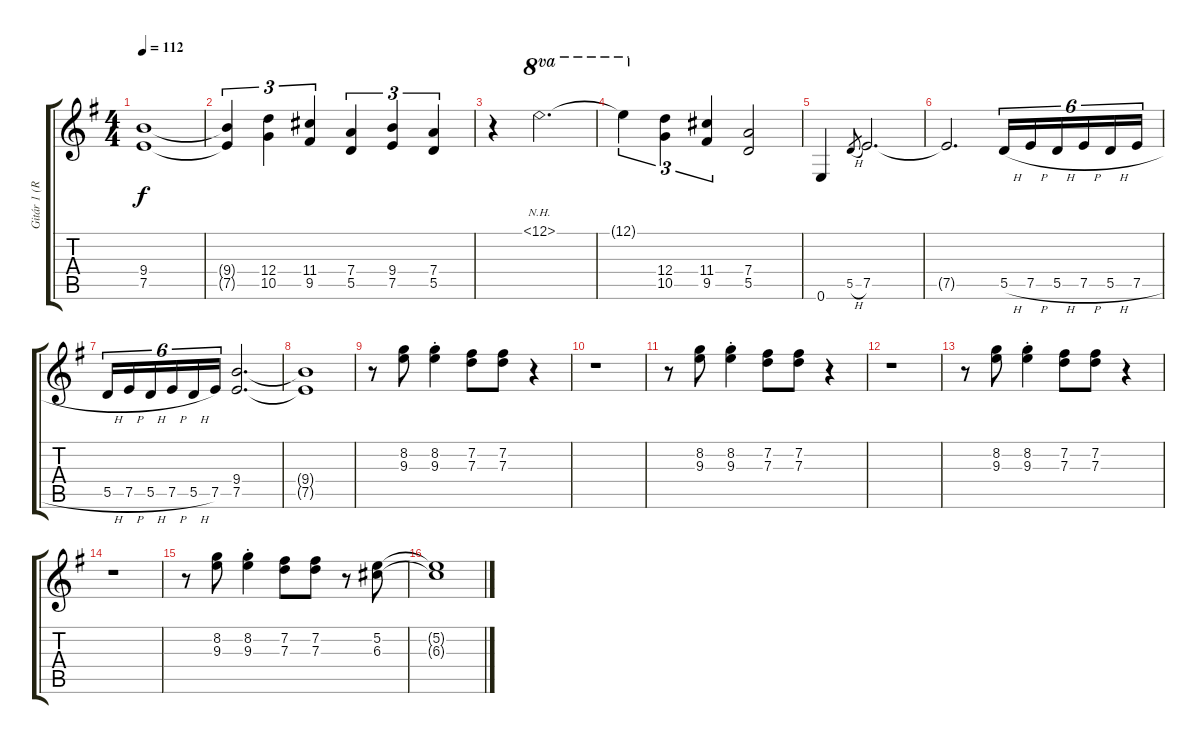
\track ("Gitár 1 (Ritchie Blackmore)" "Gitár 1 (R") {instrument distortionguitar}
\staff {score tabs}
\tuning (E4 B3 G3 D3 A2 E2) {hide}
\ts (4 4)
\tempo 112
\clef g2
\ks g
(9.4 7.5).1{dy f} |
(9.4{t} 7.5{t}).4{tu (3 2)} (12.4 10.5).4{tu (3 2)} (11.4 9.5).4{tu (3 2)} (7.4 5.5).4{tu (3 2)} (9.4 7.5).4{tu (3 2)} (7.4 5.5).4{tu (3 2)} |
r.4 12.1{nh}.2{d ot 8va} |
12.1{t}.4{tu (3 2) ot 8va} (12.4 10.5).4{tu (3 2)} (11.4 9.5).4{tu (3 2)} (7.4 5.5).2 |
0.6.4 5.5{h}.8{gr} 7.5.2{d} |
7.5{t}.2{d} 5.5{h}.16{tu (6 4)} 7.5{h}.16{tu (6 4)} 5.5{h}.16{tu (6 4)} 7.5{h}.16{tu (6 4)} 5.5{h}.16{tu (6 4)} 7.5{h}.16{tu (6 4)} |
5.5{h}.16{tu (6 4)} 7.5{h}.16{tu (6 4)} 5.5{h}.16{tu (6 4)} 7.5{h}.16{tu (6 4)} 5.5{h}.16{tu (6 4)} 7.5.16{tu (6 4)} (9.4 7.5).2{d} |
(9.4{t} 7.5{t}).1 |
r.8 (8.2 9.3).8 (8.2{st} 9.3{st}).4 (7.2 7.3).8 (7.2 7.3).8 r.4 |
r.1 |
r.8 (8.2 9.3).8 (8.2{st} 9.3{st}).4 (7.2 7.3).8 (7.2 7.3).8 r.4 |
r.1 |
r.8 (8.2 9.3).8 (8.2{st} 9.3{st}).4 (7.2 7.3).8 (7.2 7.3).8 r.4 |
r.1 |
r.8 (8.2 9.3).8 (8.2{st} 9.3{st}).4 (7.2 7.3).8 (7.2 7.3).8 r.8 (5.2 6.3).8 |
(5.2{t} 6.3{t}).1
